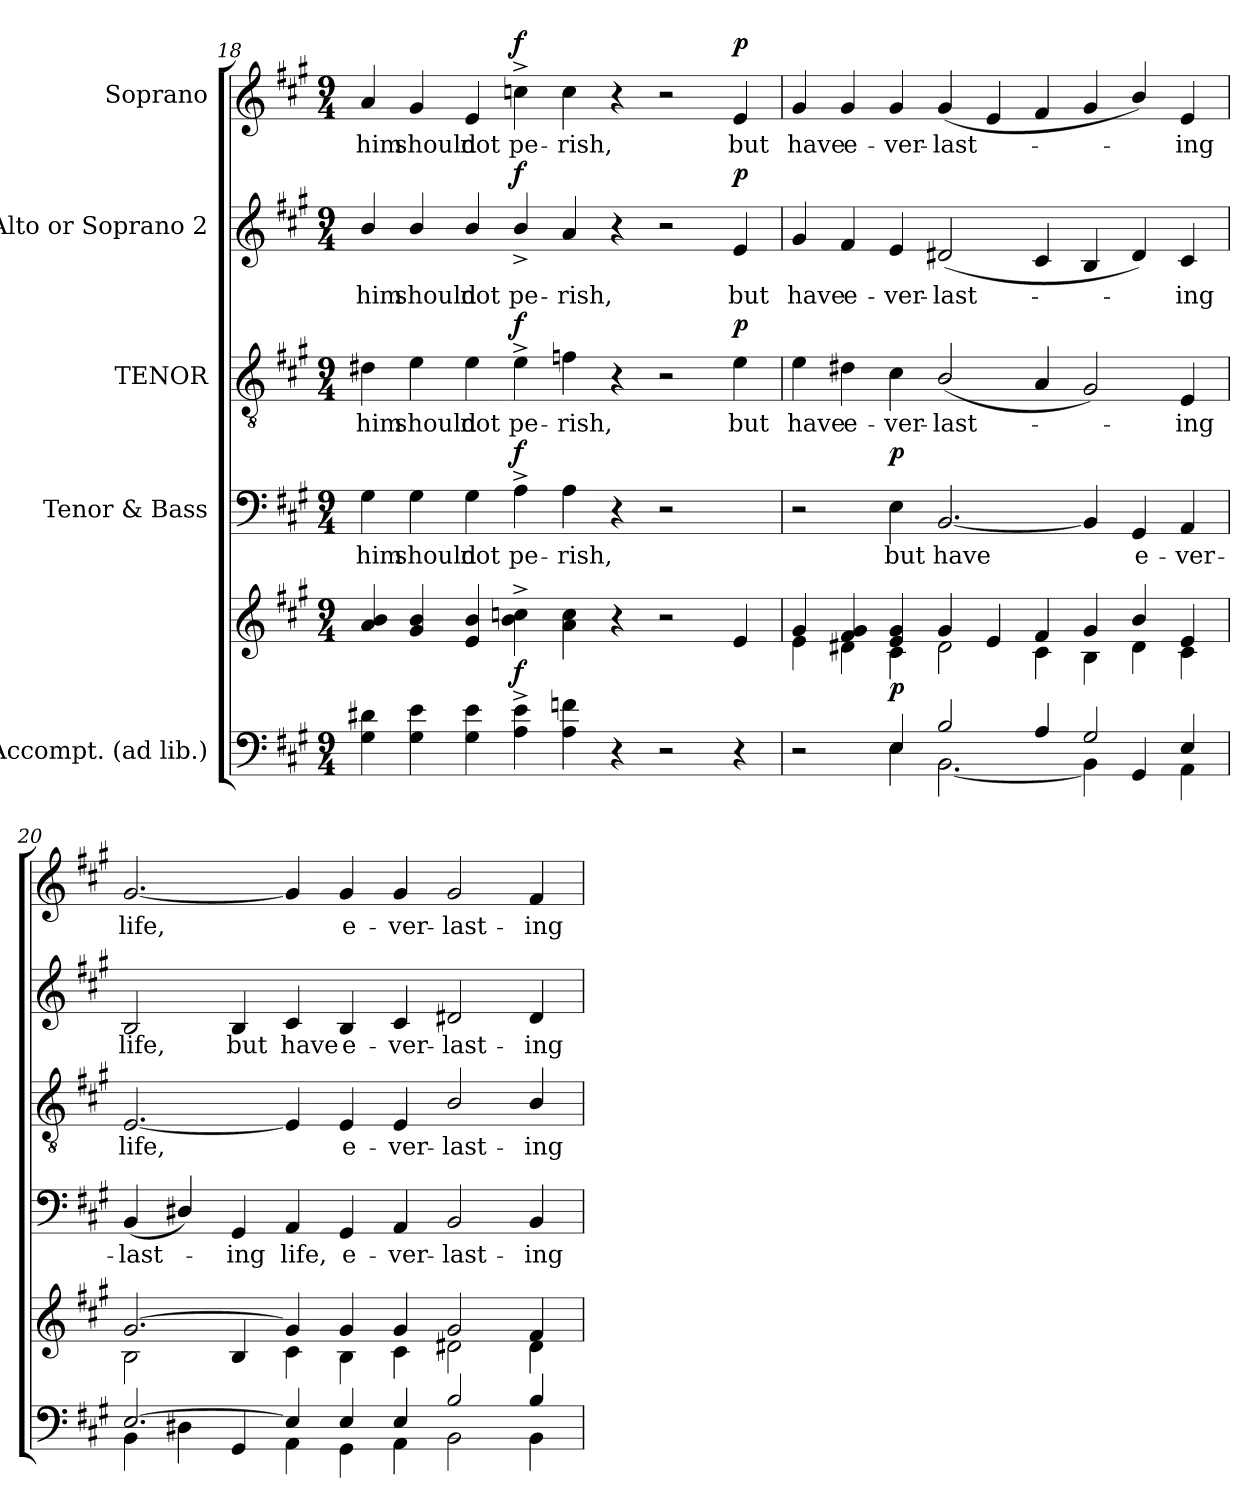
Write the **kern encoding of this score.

**kern	**kern	**dynam	**kern	**text	**dynam	**kern	**text	**dynam	**kern	**text	**dynam	**kern	**text	**dynam
*part5	*part5	*part5	*part4	*part4	*part4	*part3	*part3	*part3	*part2	*part2	*part2	*part1	*part1	*part1
*staff6	*staff5	*staff5/6	*staff4	*staff4	*staff4	*staff3	*staff3	*staff3	*staff2	*staff2	*staff2	*staff1	*staff1	*staff1
*I"Accompt. (ad lib.)	*	*	*I"Tenor & Bass	*	*	*I"TENOR	*	*	*I"Alto or Soprano 2	*	*	*I"Soprano	*	*
!!LO:LB:g=z
*clefF4	*clefG2	*	*clefF4	*	*	*clefGv2	*	*	*clefG2	*	*	*clefG2	*	*
*	*	*	*	*	*	*ITrd7c12	*	*	*	*	*	*	*	*
*k[f#c#g#]	*k[f#c#g#]	*	*k[f#c#g#]	*	*	*k[f#c#g#]	*	*	*k[f#c#g#]	*	*	*k[f#c#g#]	*	*
*A:	*A:	*	*A:	*	*	*A:	*	*	*A:	*	*	*A:	*	*
*M9/4	*M9/4	*	*M9/4	*	*	*M9/4	*	*	*M9/4	*	*	*M9/4	*	*
=18	=18	=18	=18	=18	=18	=18	=18	=18	=18	=18	=18	=18	=18	=18
!	!	!	!	!LO:LY:b:color=#000000	!	!	!	!	!	!	!	!	!	!
!	!	!	!	!	!	!	!LO:LY:b:color=#000000	!	!	!	!	!	!	!
!	!	!	!	!	!	!	!	!	!	!LO:LY:b:color=#000000	!	!	!	!
!	!	!	!	!	!	!	!	!	!	!	!	!	!LO:LY:b:color=#000000	!
4G#i\ 4d#Xi	4ai/ 4bi	.	4G#i\	him	.	4D#Xi\	him	.	4bi/	him	.	4ai/	him	.
!	!	!	!	!LO:LY:b:color=#000000	!	!	!	!	!	!	!	!	!	!
!	!	!	!	!	!	!	!LO:LY:b:color=#000000	!	!	!	!	!	!	!
!	!	!	!	!	!	!	!	!	!	!LO:LY:b:color=#000000	!	!	!	!
!	!	!	!	!	!	!	!	!	!	!	!	!	!LO:LY:b:color=#000000	!
4G#i\ 4ei	4g#i/ 4bi	.	4G#i\	should	.	4Ei\	should	.	4bi/	should	.	4g#i/	should	.
!	!	!	!	!LO:LY:b:color=#000000	!	!	!	!	!	!	!	!	!	!
!	!	!	!	!	!	!	!LO:LY:b:color=#000000	!	!	!	!	!	!	!
!	!	!	!	!	!	!	!	!	!	!LO:LY:b:color=#000000	!	!	!	!
!	!	!	!	!	!	!	!	!	!	!	!	!	!LO:LY:b:color=#000000	!
4G#i\ 4ei	4ei/ 4bi	.	4G#i\	not	.	4Ei\	not	.	4bi/	not	.	4ei/	not	.
!	!	!	!	!LO:LY:b:color=#000000	!	!	!	!	!	!	!	!	!	!
!	!	!	!	!	!	!	!LO:LY:b:color=#000000	!	!	!	!	!	!	!
!	!	!	!	!	!	!	!	!	!	!LO:LY:b:color=#000000	!	!	!	!
!	!	!	!	!	!	!	!	!	!	!	!	!	!LO:LY:b:color=#000000	!
4Ai\^ 4ei^	4bi\^ 4ccni^	f	4A^i\	pe-	f	4E^i\	pe-	f	4b^i/	pe-	f	4ccn^i\	pe-	f
!	!	!	!	!LO:LY:b:color=#000000	!	!	!	!	!	!	!	!	!	!
!	!	!	!	!	!	!	!LO:LY:b:color=#000000	!	!	!	!	!	!	!
!	!	!	!	!	!	!	!	!	!	!LO:LY:b:color=#000000	!	!	!	!
!	!	!	!	!	!	!	!	!	!	!	!	!	!LO:LY:b:color=#000000	!
4Ai\ 4fni	4ai\ 4cci	.	4Ai\	-rish,	.	4Fni\	-rish,	.	4ai/	-rish,	.	4cci\	-rish,	.
4r	4r	.	4r	.	.	4r	.	.	4r	.	.	4r	.	.
2r	2r	.	2r	.	.	2r	.	.	2r	.	.	2r	.	.
!	!	!	!	!	!	!	!LO:LY:b:color=#000000	!	!	!	!	!	!	!
!	!	!	!	!	!	!	!	!	!	!LO:LY:b:color=#000000	!	!	!	!
!	!	!	!	!	!	!	!	!	!	!	!	!	!LO:LY:b:color=#000000	!
4r	4ei/	.	4ryy	.	.	4Ei\	but	p	4ei/	but	p	4ei/	but	p
=19	=19	=19	=19	=19	=19	=19	=19	=19	=19	=19	=19	=19	=19	=19
*^	*^	*	*	*	*	*	*	*	*	*	*	*	*	*
!	!	!	!	!	!	!	!	!	!LO:LY:b:color=#000000	!	!	!	!	!	!	!
!	!	!	!	!	!	!	!	!	!	!	!	!LO:LY:b:color=#000000	!	!	!	!
!	!	!	!	!	!	!	!	!	!	!	!	!	!	!	!LO:LY:b:color=#000000	!
2r	2ryy	4g#i/	4ei\	.	2r	.	.	4Ei\	have	.	4g#i/	have	.	4g#i/	have	.
!	!	!	!	!	!	!	!	!	!LO:LY:b:color=#000000	!	!	!	!	!	!	!
!	!	!	!	!	!	!	!	!	!	!	!	!LO:LY:b:color=#000000	!	!	!	!
!	!	!	!	!	!	!	!	!	!	!	!	!	!	!	!LO:LY:b:color=#000000	!
.	.	4f#i/ 4g#i	4d#Xi\	.	.	.	.	4D#Xi\	e-	.	4f#i/	e-	.	4g#i/	e-	.
!	!	!	!	!	!	!LO:LY:b:color=#000000	!	!	!	!	!	!	!	!	!	!
!	!	!	!	!	!	!	!	!	!LO:LY:b:color=#000000	!	!	!	!	!	!	!
!	!	!	!	!	!	!	!	!	!	!	!	!LO:LY:b:color=#000000	!	!	!	!
!	!	!	!	!	!	!	!	!	!	!	!	!	!	!	!LO:LY:b:color=#000000	!
4Ei/	4Ei\	4ei/ 4g#i	4c#i\	p	4Ei\	but	p	4C#i\	-ver-	.	4ei/	-ver-	.	4g#i/	-ver-	.
!	!	!	!	!	!	!LO:LY:b:color=#000000	!	!	!	!	!	!	!	!	!	!
!	!	!	!	!	!	!	!	!	!LO:LY:b:color=#000000	!	!	!	!	!	!	!
!	!	!	!	!	!	!	!	!	!	!	!	!LO:LY:b:color=#000000	!	!	!	!
!	!	!	!	!	!	!	!	!	!	!	!	!	!	!	!LO:LY:b:color=#000000	!
2Bi/	[2.BBi\	4g#i/	2d#i\	.	[2.BBi/	have	.	(2BBi/	-last-	.	(2d#Xi/	-last-	.	(4g#i/	-last-	.
.	.	4ei/	.	.	.	.	.	.	.	.	.	.	.	4ei/	.	.
4Ai/	.	4f#i/	4c#i\	.	.	.	.	4AAi/	.	.	4c#i/	.	.	4f#i/	.	.
2G#i/	4BBi\]	4g#i/	4Bi\	.	4BBi/]	.	.	2GG#i/)	.	.	4Bi/	.	.	4g#i/	.	.
!	!	!	!	!	!	!LO:LY:b:color=#000000	!	!	!	!	!	!	!	!	!	!
.	4GG#i/	4bi/	4d#i\	.	4GG#i/	e-	.	.	.	.	4d#i/)	.	.	4bi/)	.	.
!	!	!	!	!	!	!LO:LY:b:color=#000000	!	!	!	!	!	!	!	!	!	!
!	!	!	!	!	!	!	!	!	!LO:LY:b:color=#000000	!	!	!	!	!	!	!
!	!	!	!	!	!	!	!	!	!	!	!	!LO:LY:b:color=#000000	!	!	!	!
!	!	!	!	!	!	!	!	!	!	!	!	!	!	!	!LO:LY:b:color=#000000	!
4Ei/	4AAi\	4ei/	4c#i\	.	4AAi/	-ver-	.	4EEi/	-ing	.	4c#i/	-ing	.	4ei/	-ing	.
=20	=20	=20	=20	=20	=20	=20	=20	=20	=20	=20	=20	=20	=20	=20	=20	=20
!	!	!	!	!	!	!LO:LY:b:color=#000000	!	!	!	!	!	!	!	!	!	!
!	!	!	!	!	!	!	!	!	!LO:LY:b:color=#000000	!	!	!	!	!	!	!
!	!	!	!	!	!	!	!	!	!	!	!	!LO:LY:b:color=#000000	!	!	!	!
!	!	!	!	!	!	!	!	!	!	!	!	!	!	!	!LO:LY:b:color=#000000	!
[2.Ei/	4BBi\	[2.g#i/	2Bi\	.	(4BBi/	-last-	.	[2.EEi/	life,	.	2Bi/	life,	.	[2.g#i/	life,	.
.	4D#Xi\	.	.	.	4D#Xi/)	.	.	.	.	.	.	.	.	.	.	.
!	!	!	!	!	!	!LO:LY:b:color=#000000	!	!	!	!	!	!	!	!	!	!
!	!	!	!	!	!	!	!	!	!	!	!	!LO:LY:b:color=#000000	!	!	!	!
.	4GG#i/	.	4Bi/	.	4GG#i/	-ing	.	.	.	.	4Bi/	but	.	.	.	.
!	!	!	!	!	!	!LO:LY:b:color=#000000	!	!	!	!	!	!	!	!	!	!
!	!	!	!	!	!	!	!	!	!	!	!	!LO:LY:b:color=#000000	!	!	!	!
4Ei/]	4AAi\	4g#i/]	4c#i\	.	4AAi/	life,	.	4EEi/]	.	.	4c#i/	have	.	4g#i/]	.	.
!	!	!	!	!	!	!LO:LY:b:color=#000000	!	!	!	!	!	!	!	!	!	!
!	!	!	!	!	!	!	!	!	!LO:LY:b:color=#000000	!	!	!	!	!	!	!
!	!	!	!	!	!	!	!	!	!	!	!	!LO:LY:b:color=#000000	!	!	!	!
!	!	!	!	!	!	!	!	!	!	!	!	!	!	!	!LO:LY:b:color=#000000	!
4Ei/	4GG#i\	4g#i/	4Bi\	.	4GG#i/	e-	.	4EEi/	e-	.	4Bi/	e-	.	4g#i/	e-	.
!	!	!	!	!	!	!LO:LY:b:color=#000000	!	!	!	!	!	!	!	!	!	!
!	!	!	!	!	!	!	!	!	!LO:LY:b:color=#000000	!	!	!	!	!	!	!
!	!	!	!	!	!	!	!	!	!	!	!	!LO:LY:b:color=#000000	!	!	!	!
!	!	!	!	!	!	!	!	!	!	!	!	!	!	!	!LO:LY:b:color=#000000	!
4Ei/	4AAi\	4g#i/	4c#i\	.	4AAi/	-ver-	.	4EEi/	-ver-	.	4c#i/	-ver-	.	4g#i/	-ver-	.
!	!	!	!	!	!	!LO:LY:b:color=#000000	!	!	!	!	!	!	!	!	!	!
!	!	!	!	!	!	!	!	!	!LO:LY:b:color=#000000	!	!	!	!	!	!	!
!	!	!	!	!	!	!	!	!	!	!	!	!LO:LY:b:color=#000000	!	!	!	!
!	!	!	!	!	!	!	!	!	!	!	!	!	!	!	!LO:LY:b:color=#000000	!
2Bi/	2BBi\	2g#i/	2d#Xi\	.	2BBi/	-last-	.	2BBi/	-last-	.	2d#Xi/	-last-	.	2g#i/	-last-	.
!	!	!	!	!	!	!LO:LY:b:color=#000000	!	!	!	!	!	!	!	!	!	!
!	!	!	!	!	!	!	!	!	!LO:LY:b:color=#000000	!	!	!	!	!	!	!
!	!	!	!	!	!	!	!	!	!	!	!	!LO:LY:b:color=#000000	!	!	!	!
!	!	!	!	!	!	!	!	!	!	!	!	!	!	!	!LO:LY:b:color=#000000	!
4Bi/	4BBi\	4f#i/	4d#i\	.	4BBi/	-ing	.	4BBi/	-ing	.	4d#i/	-ing	.	4f#i/	-ing	.
*v	*v	*	*	*	*	*	*	*	*	*	*	*	*	*	*	*
*	*v	*v	*	*	*	*	*	*	*	*	*	*	*	*	*
=	=	=	=	=	=	=	=	=	=	=	=	=	=	=
*-	*-	*-	*-	*-	*-	*-	*-	*-	*-	*-	*-	*-	*-	*-
